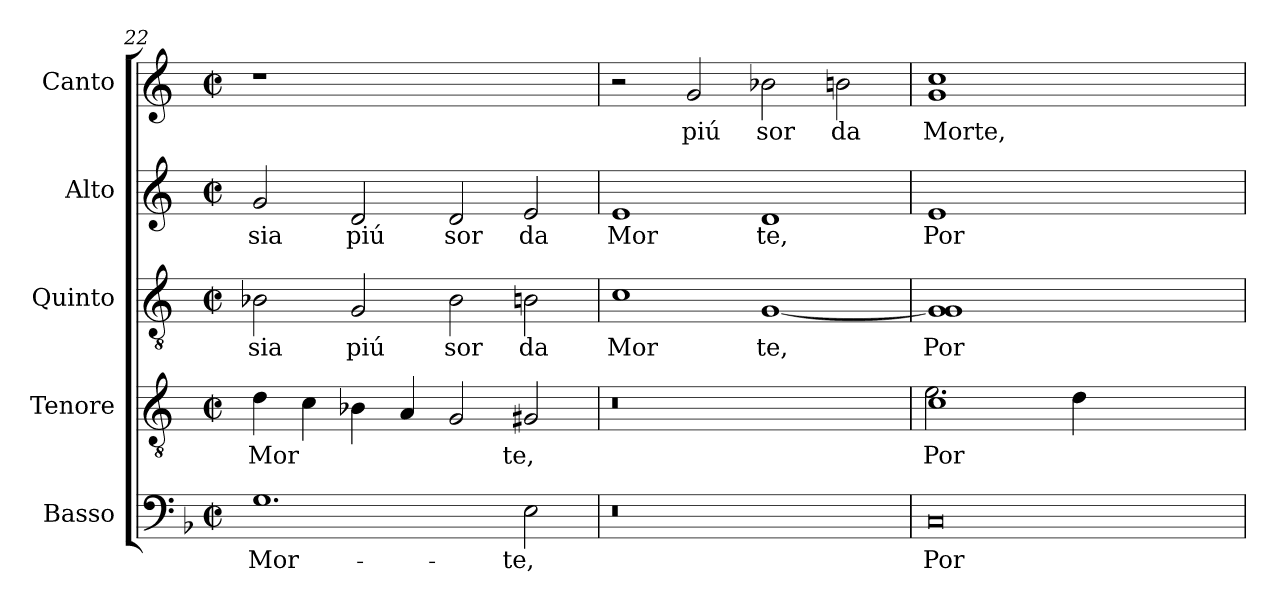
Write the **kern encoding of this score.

**kern	**text	**kern	**text	**kern	**text	**kern	**text	**kern	**text
*part5	*part5	*part4	*part4	*part3	*part3	*part2	*part2	*part1	*part1
*staff5	*staff5	*staff4	*staff4	*staff3	*staff3	*staff2	*staff2	*staff1	*staff1
*I"Basso	*	*I"Tenore	*	*I"Quinto	*	*I"Alto	*	*I"Canto	*
*clefF4	*	*clefGv2	*	*clefGv2	*	*clefG2	*	*clefG2	*
*	*	*ITrd-3c-5	*	*ITrd-3c-5	*	*ITrd-3c-5	*	*ITrd-3c-5	*
*k[b-]	*	*k[b-]	*	*k[b-]	*	*k[b-]	*	*k[b-]	*
*F:	*	*F:	*	*F:	*	*F:	*	*F:	*
*M2/2	*	*M2/2	*	*M2/2	*	*M2/2	*	*M2/2	*
*met(c|)	*	*met(c|)	*	*met(c|)	*	*met(c|)	*	*met(c|)	*
=22	=22	=22	=22	=22	=22	=22	=22	=22	=22
!	!LO:LY:b:cj	!	!LO:LY:b:cj	!	!LO:LY:b:cj	!	!LO:LY:b:cj	!	!
1.G	Mor-	4g\	Mor	2e-X\	sia	2cc/	sia	1r	.
!	!	!	!LO:LY:b:cj	!	!	!	!	!	!
.	.	4f\	.	.	.	.	.	.	.
!	!	!	!LO:LY:b:cj	!	!LO:LY:b:cj	!	!LO:LY:b:cj	!	!
.	.	4e-X\	.	2c/	piú	2g/	piú	.	.
!	!	!	!LO:LY:b:cj	!	!	!	!	!	!
.	.	4d/	.	.	.	.	.	.	.
!	!	!	!LO:LY:b:cj	!	!LO:LY:b:cj	!	!LO:LY:b:cj	!	!
.	.	2c/	.	2e-\	sor	2g/	sor	1ryy	.
!	!LO:LY:b:cj	!	!LO:LY:b:cj	!	!LO:LY:b:cj	!	!LO:LY:b:cj	!	!
2E\	-te,	2c#X/	te,	2en\	da	2a/	da	.	.
=23	=23	=23	=23	=23	=23	=23	=23	=23	=23
!	!	!	!	!	!LO:LY:b:cj	!	!LO:LY:b:cj	!	!
0r	.	0r	.	1f	Mor	1a	Mor	2r	.
!	!	!	!	!	!	!	!	!	!LO:LY:b:cj
.	.	.	.	.	.	.	.	2cc/	piú
!	!	!	!	!	!LO:LY:b:cj	!	!LO:LY:b:cj	!	!LO:LY:b:cj
.	.	.	.	[<1c	te,	1g	te,	2ee-X\	sor
!	!	!	!	!	!	!	!	!	!LO:LY:b:cj
.	.	.	.	.	.	.	.	2een\	da
=24	=24	=24	=24	=24	=24	=24	=24	=24	=24
!	!LO:LY:b:cj	!	!LO:LY:b:cj	!	!LO:LY:b:cj	!	!LO:LY:b:cj	!	!LO:LY:b:cj
*	*	*^	*	*	*	*	*	*	*
0C	Por-	1f	2.a\	Por	1c] 1c	Por	1a	Por	1ff 1cc	Morte,
.	.	.	2.ryy	.	.	.	.	.	.	.
!	!	!	!	!LO:LY:b:cj	!	!	!	!	!	!
.	.	4g\	.	.	1ryy	.	1ryy	.	1ryy	.
.	.	2.ryy	.	.	.	.	.	.	.	.
.	.	.	2ryy	.	.	.	.	.	.	.
*	*	*v	*v	*	*	*	*	*	*	*
=	=	=	=	=	=	=	=	=	=
*-	*-	*-	*-	*-	*-	*-	*-	*-	*-
